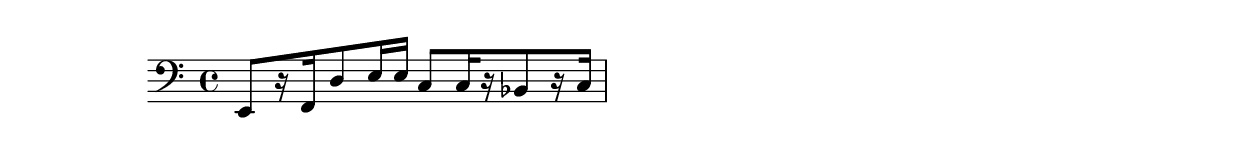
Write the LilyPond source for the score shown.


\header {
 texidoc = "The number of beams doesn't change on a rest."
}

\version "1.9.1"

\score { \notes \relative c, {
  \clef bass	 
   e8[ r16 f d'8 e16 e16]  c8[ c16 r16 bes8 r16 c16] |
 }
\paper { raggedright = ##t}
}
